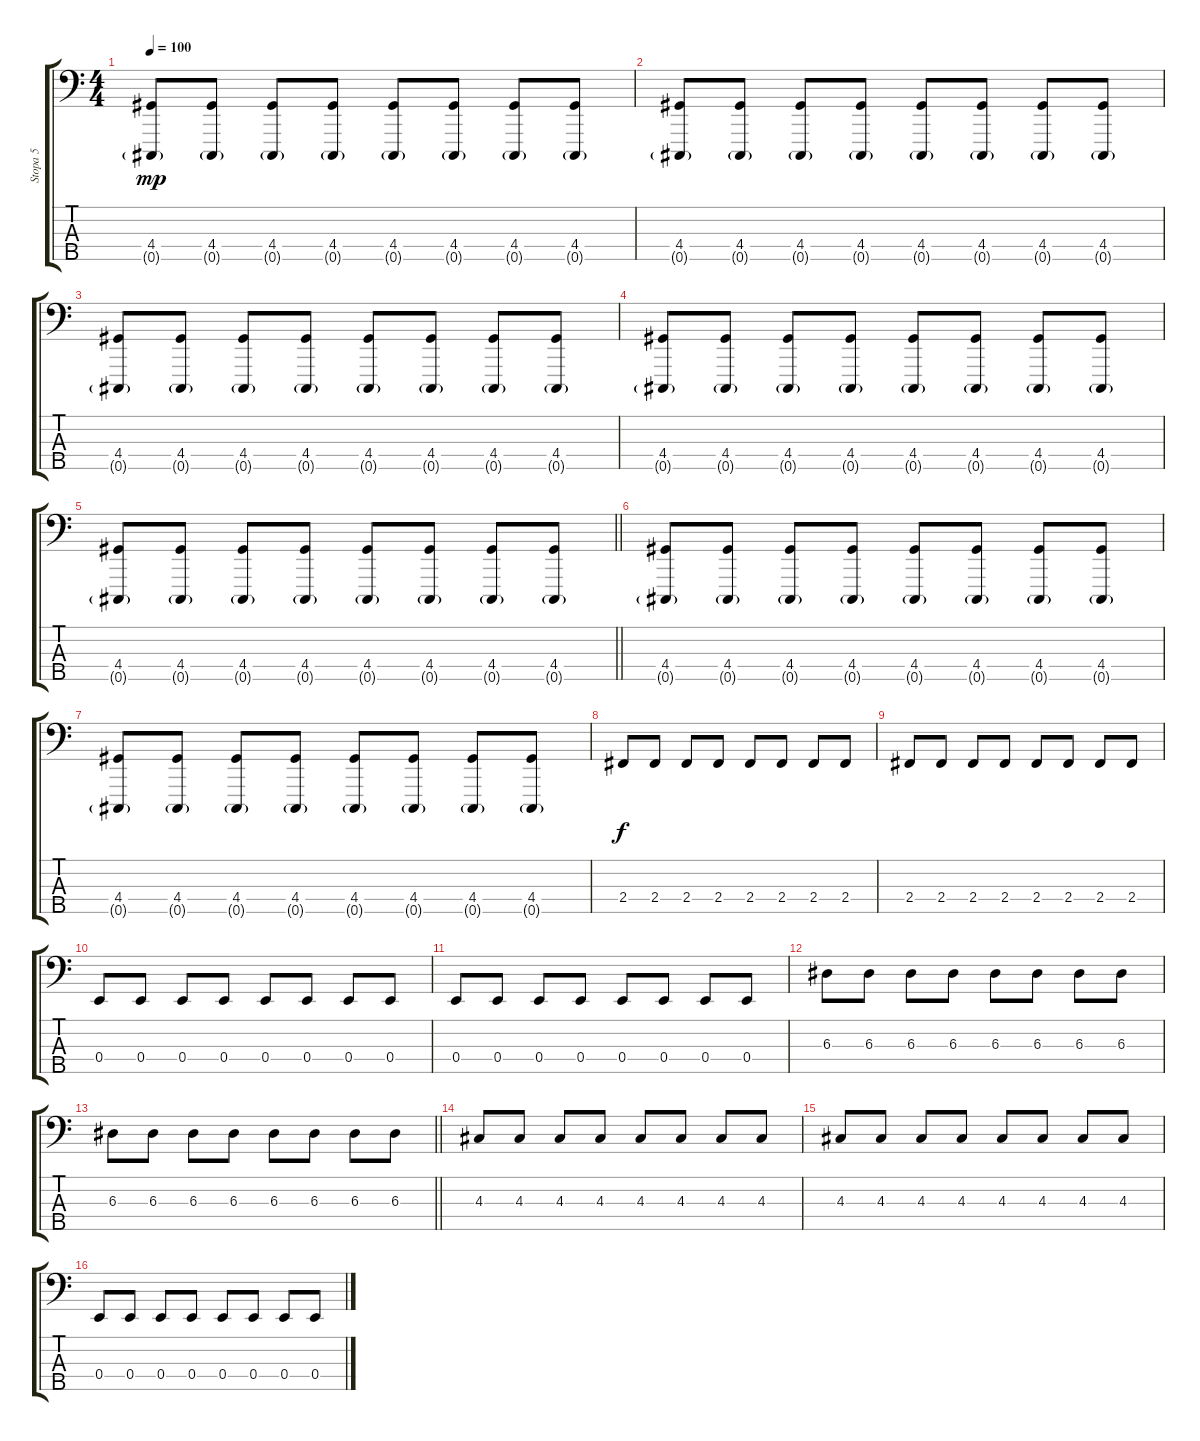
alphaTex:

\track ("Stopa 5" "Stopa 5") {instrument electricbassfinger}
\staff {score tabs}
\tuning (G2 D2 A1 E1 Db0) {hide}
\ts (4 4)
\tempo 100
\clef f4
\ks c
(4.4 0.5{g}).8{dy mp} (4.4 0.5{g}).8 (4.4 0.5{g}).8 (4.4 0.5{g}).8 (4.4 0.5{g}).8 (4.4 0.5{g}).8 (4.4 0.5{g}).8 (4.4 0.5{g}).8 |
(4.4 0.5{g}).8{volume 16} (4.4 0.5{g}).8 (4.4 0.5{g}).8 (4.4 0.5{g}).8 (4.4 0.5{g}).8 (4.4 0.5{g}).8 (4.4 0.5{g}).8 (4.4 0.5{g}).8 |
(4.4 0.5{g}).8 (4.4 0.5{g}).8 (4.4 0.5{g}).8 (4.4 0.5{g}).8 (4.4 0.5{g}).8 (4.4 0.5{g}).8 (4.4 0.5{g}).8 (4.4 0.5{g}).8 |
(4.4 0.5{g}).8 (4.4 0.5{g}).8 (4.4 0.5{g}).8 (4.4 0.5{g}).8 (4.4 0.5{g}).8 (4.4 0.5{g}).8 (4.4 0.5{g}).8 (4.4 0.5{g}).8 |
\barLineRight lightlight
(4.4 0.5{g}).8 (4.4 0.5{g}).8 (4.4 0.5{g}).8 (4.4 0.5{g}).8 (4.4 0.5{g}).8 (4.4 0.5{g}).8 (4.4 0.5{g}).8 (4.4 0.5{g}).8 |
\section ("" "")
(4.4 0.5{g}).8 (4.4 0.5{g}).8 (4.4 0.5{g}).8 (4.4 0.5{g}).8 (4.4 0.5{g}).8 (4.4 0.5{g}).8 (4.4 0.5{g}).8 (4.4 0.5{g}).8 |
(4.4 0.5{g}).8 (4.4 0.5{g}).8 (4.4 0.5{g}).8 (4.4 0.5{g}).8 (4.4 0.5{g}).8 (4.4 0.5{g}).8 (4.4 0.5{g}).8 (4.4 0.5{g}).8 |
2.4.8{dy f} 2.4.8 2.4.8 2.4.8 2.4.8 2.4.8 2.4.8 2.4.8 |
2.4.8 2.4.8 2.4.8 2.4.8 2.4.8 2.4.8 2.4.8 2.4.8 |
0.4.8 0.4.8 0.4.8 0.4.8 0.4.8 0.4.8 0.4.8 0.4.8 |
0.4.8 0.4.8 0.4.8 0.4.8 0.4.8 0.4.8 0.4.8 0.4.8 |
6.3.8 6.3.8 6.3.8 6.3.8 6.3.8 6.3.8 6.3.8 6.3.8 |
\barLineRight lightlight
6.3.8 6.3.8 6.3.8 6.3.8 6.3.8 6.3.8 6.3.8 6.3.8 |
4.3.8 4.3.8 4.3.8 4.3.8 4.3.8 4.3.8 4.3.8 4.3.8 |
4.3.8 4.3.8 4.3.8 4.3.8 4.3.8 4.3.8 4.3.8 4.3.8 |
0.4.8 0.4.8 0.4.8 0.4.8 0.4.8 0.4.8 0.4.8 0.4.8
